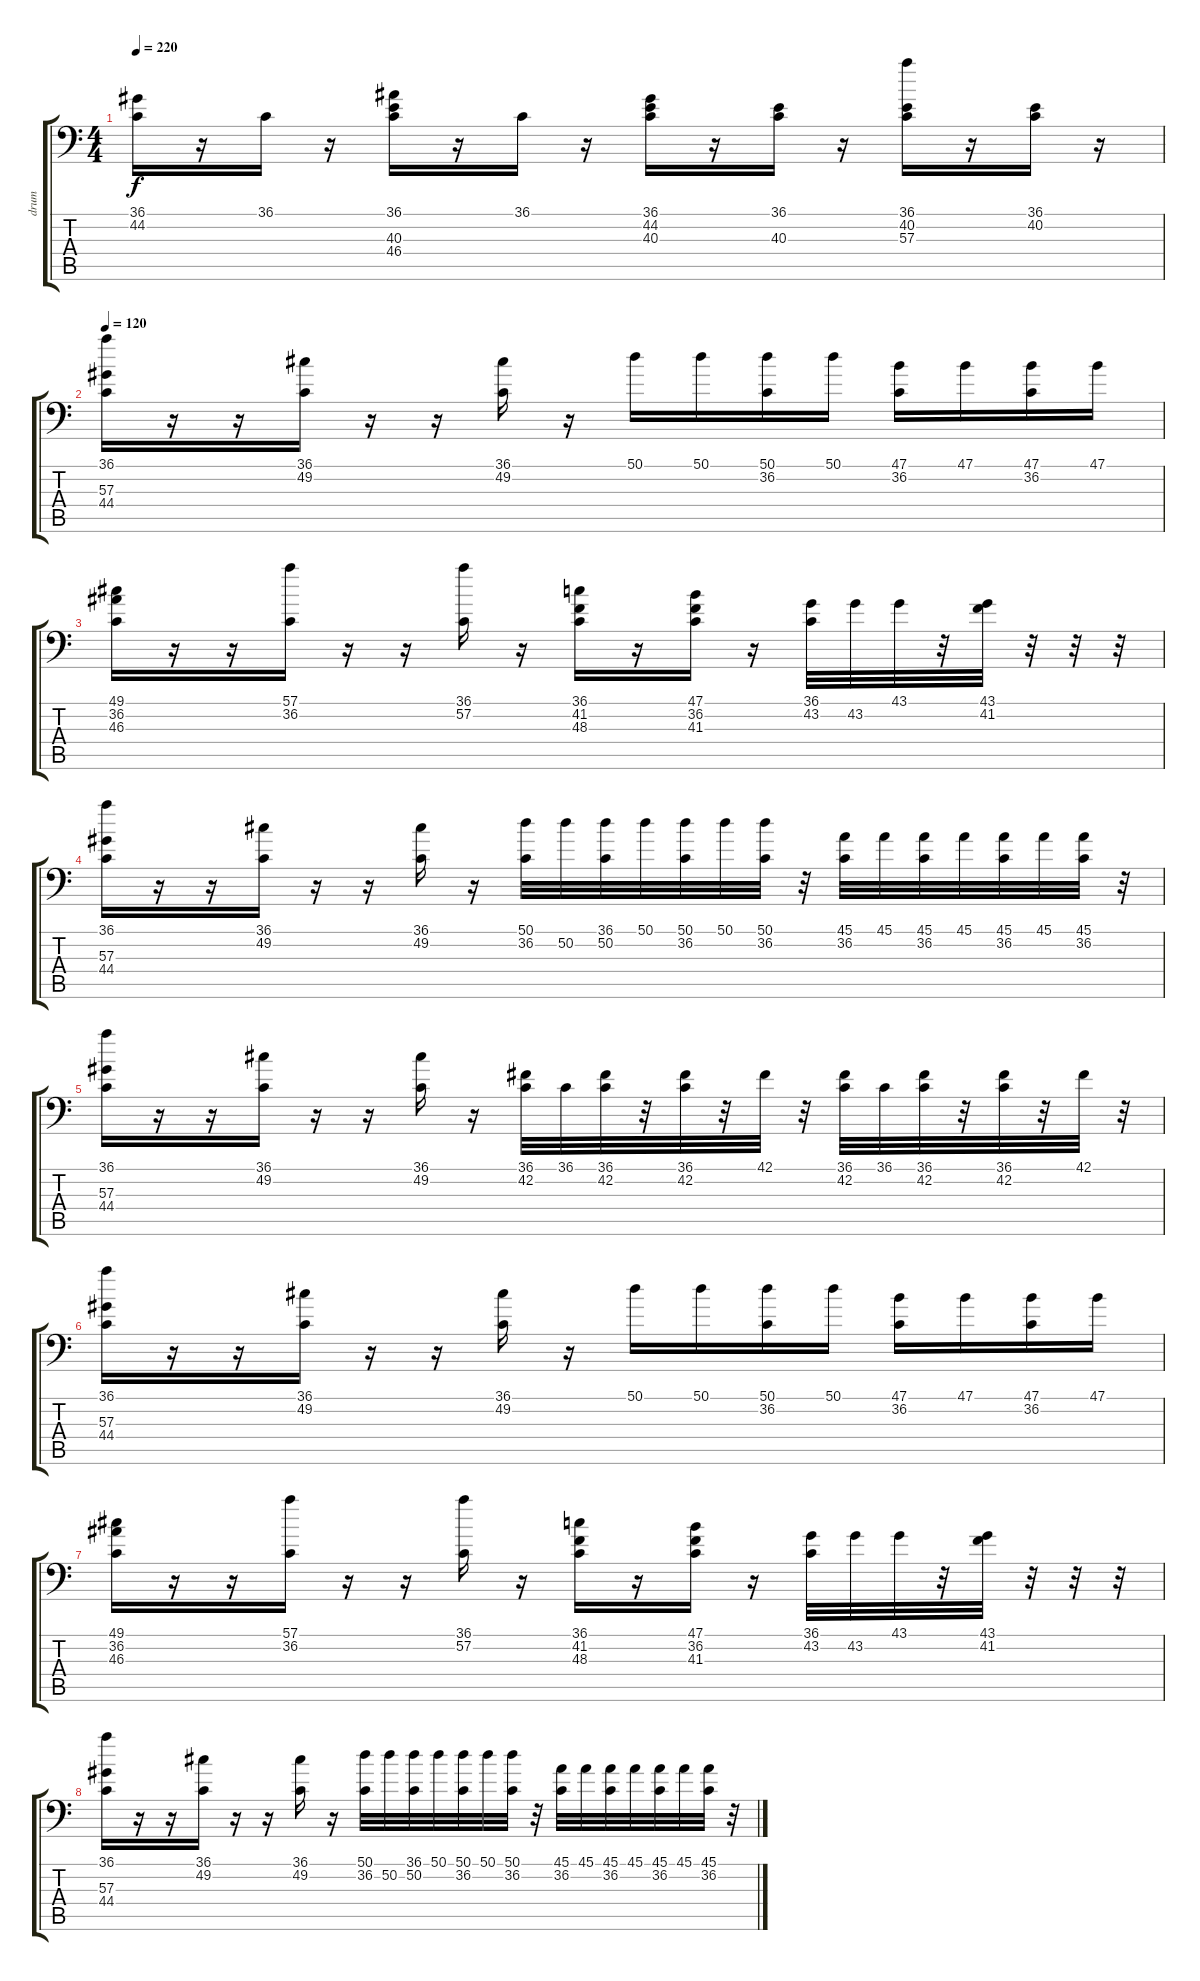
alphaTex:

\track ("drum" "drum") {instrument acousticgrandpiano}
\staff {score tabs}
\tuning (C-1 C-1 C-1 C-1 C-1 C-1) {hide}
\ts (4 4)
\tempo 220
\clef f4
\ks c
(36.1 44.2).16{dy f} r.16 36.1.16 r.16 (36.1 40.3 46.4).16 r.16 36.1.16 r.16 (36.1 44.2 40.3).16 r.16 (36.1 40.3).16 r.16 (36.1 40.2 57.3).16 r.16 (36.1 40.2).16 r.16 |
\tempo 120
(36.1 57.3 44.4).16 r.16 r.16 (36.1 49.2).16 r.16 r.16 (36.1 49.2).16 r.16 50.1.16 50.1.16 (50.1 36.2).16 50.1.16 (47.1 36.2).16 47.1.16 (47.1 36.2).16 47.1.16 |
(49.1 36.2 46.3).16 r.16 r.16 (57.1 36.2).16 r.16 r.16 (36.1 57.2).16 r.16 (36.1 41.2 48.3).16 r.16 (47.1 36.2 41.3).16 r.16 (36.1 43.2).32 43.2.32 43.1.32 r.32 (43.1 41.2).32 r.32 r.32 r.32 |
(36.1 57.3 44.4).16 r.16 r.16 (36.1 49.2).16 r.16 r.16 (36.1 49.2).16 r.16 (50.1 36.2).32 50.2.32 (36.1 50.2).32 50.1.32 (50.1 36.2).32 50.1.32 (50.1 36.2).32 r.32 (45.1 36.2).32 45.1.32 (45.1 36.2).32 45.1.32 (45.1 36.2).32 45.1.32 (45.1 36.2).32 r.32 |
(36.1 57.3 44.4).16 r.16 r.16 (36.1 49.2).16 r.16 r.16 (36.1 49.2).16 r.16 (36.1 42.2).32 36.1.32 (36.1 42.2).32 r.32 (36.1 42.2).32 r.32 42.1.32 r.32 (36.1 42.2).32 36.1.32 (36.1 42.2).32 r.32 (36.1 42.2).32 r.32 42.1.32 r.32 |
(36.1 57.3 44.4).16 r.16 r.16 (36.1 49.2).16 r.16 r.16 (36.1 49.2).16 r.16 50.1.16 50.1.16 (50.1 36.2).16 50.1.16 (47.1 36.2).16 47.1.16 (47.1 36.2).16 47.1.16 |
(49.1 36.2 46.3).16 r.16 r.16 (57.1 36.2).16 r.16 r.16 (36.1 57.2).16 r.16 (36.1 41.2 48.3).16 r.16 (47.1 36.2 41.3).16 r.16 (36.1 43.2).32 43.2.32 43.1.32 r.32 (43.1 41.2).32 r.32 r.32 r.32 |
(36.1 57.3 44.4).16 r.16 r.16 (36.1 49.2).16 r.16 r.16 (36.1 49.2).16 r.16 (50.1 36.2).32 50.2.32 (36.1 50.2).32 50.1.32 (50.1 36.2).32 50.1.32 (50.1 36.2).32 r.32 (45.1 36.2).32 45.1.32 (45.1 36.2).32 45.1.32 (45.1 36.2).32 45.1.32 (45.1 36.2).32 r.32
